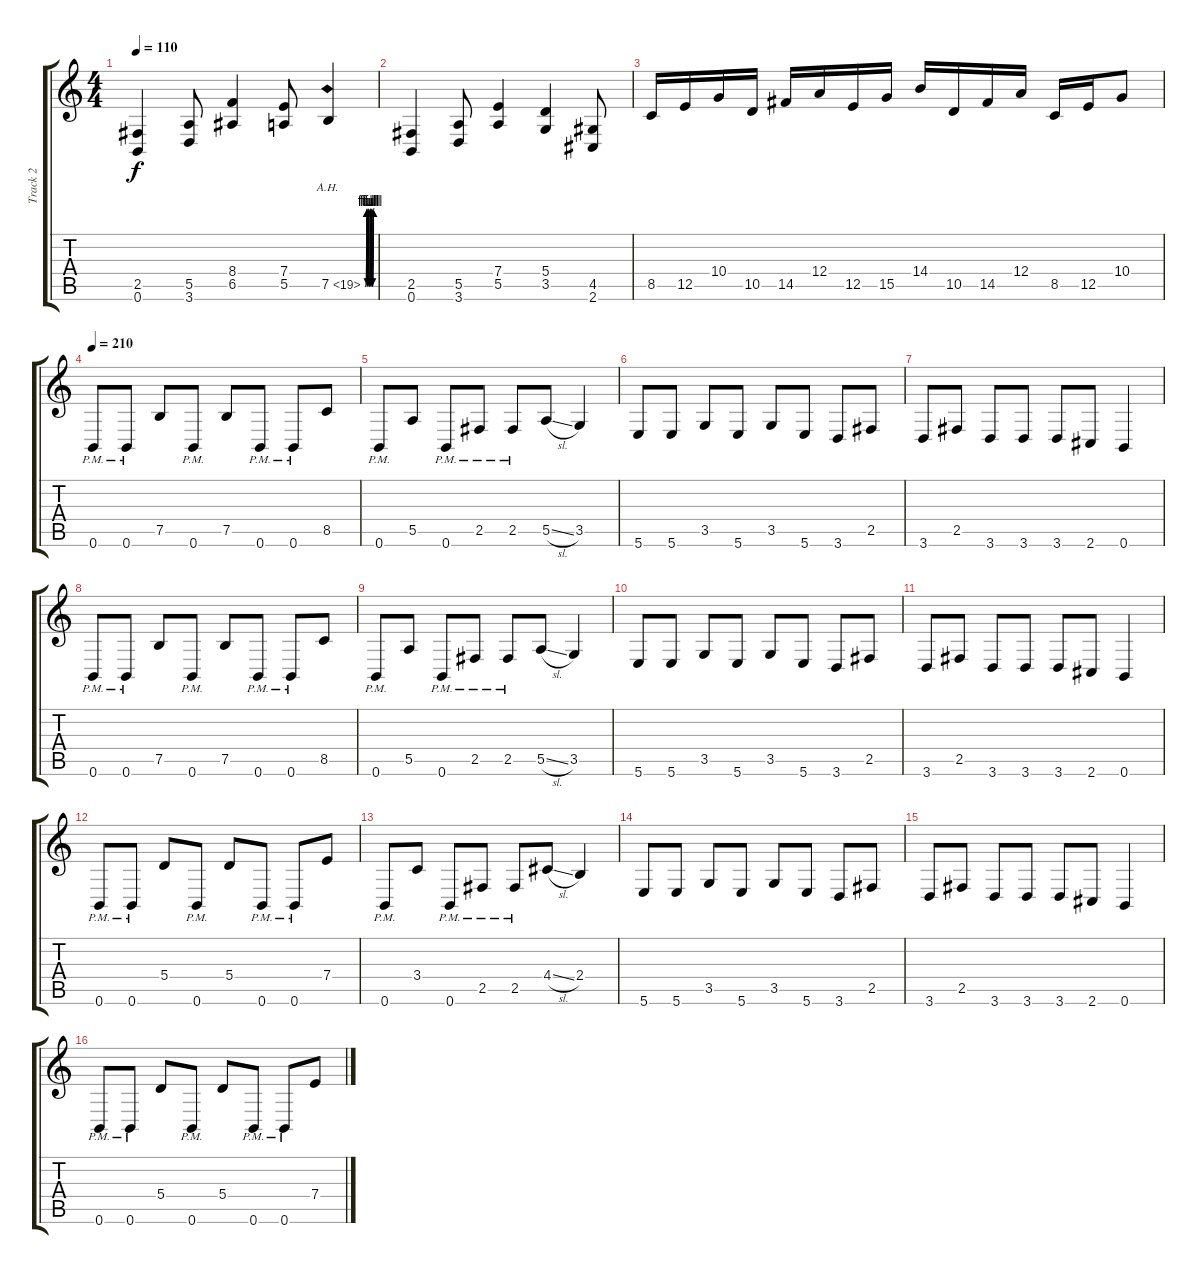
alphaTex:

\track ("Track 2" "Track 2") {instrument distortionguitar}
\staff {score tabs}
\tuning (B3 Gb3 D3 A2 E2 B1) {hide}
\ts (4 4)
\tempo 110
\clef g2
\ks c
(2.5 0.6).4{dy f} (5.5 3.6).8 (8.4 6.5).4 (7.4 5.5).8 7.5{be (custom 0 0 10 4 15 0 21 4 25 0 33 4 36 0 42 4 46 0 53 4 60 4) ah 12}.4 |
(2.5 0.6).4 (5.5 3.6).8 (7.4 5.5).4 (5.4 3.5).4 (4.5 2.6).8 |
8.5.16 12.5.16 10.4.16 10.5.16 14.5.16 12.4.16 12.5.16 15.5.16 14.4.16 10.5.16 14.5.16 12.4.16 8.5.16 12.5.16 10.4.8 |
\tempo 210
0.6{pm}.8 0.6{pm}.8 7.5.8 0.6{pm}.8 7.5.8 0.6{pm}.8 0.6{pm}.8 8.5.8 |
0.6{pm}.8 5.5.8 0.6{pm}.8 2.5{pm}.8 2.5{pm}.8 5.5{sl}.8 3.5.4 |
5.6.8 5.6.8 3.5.8 5.6.8 3.5.8 5.6.8 3.6.8 2.5.8 |
3.6.8 2.5.8 3.6.8 3.6.8 3.6.8 2.6.8 0.6.4 |
0.6{pm}.8 0.6{pm}.8 7.5.8 0.6{pm}.8 7.5.8 0.6{pm}.8 0.6{pm}.8 8.5.8 |
0.6{pm}.8 5.5.8 0.6{pm}.8 2.5{pm}.8 2.5{pm}.8 5.5{sl}.8 3.5.4 |
5.6.8 5.6.8 3.5.8 5.6.8 3.5.8 5.6.8 3.6.8 2.5.8 |
3.6.8 2.5.8 3.6.8 3.6.8 3.6.8 2.6.8 0.6.4 |
0.6{pm}.8 0.6{pm}.8 5.4.8 0.6{pm}.8 5.4.8 0.6{pm}.8 0.6{pm}.8 7.4.8 |
0.6{pm}.8 3.4.8 0.6{pm}.8 2.5{pm}.8 2.5{pm}.8 4.4{sl}.8 2.4.4 |
5.6.8 5.6.8 3.5.8 5.6.8 3.5.8 5.6.8 3.6.8 2.5.8 |
3.6.8 2.5.8 3.6.8 3.6.8 3.6.8 2.6.8 0.6.4 |
0.6{pm}.8 0.6{pm}.8 5.4.8 0.6{pm}.8 5.4.8 0.6{pm}.8 0.6{pm}.8 7.4.8
